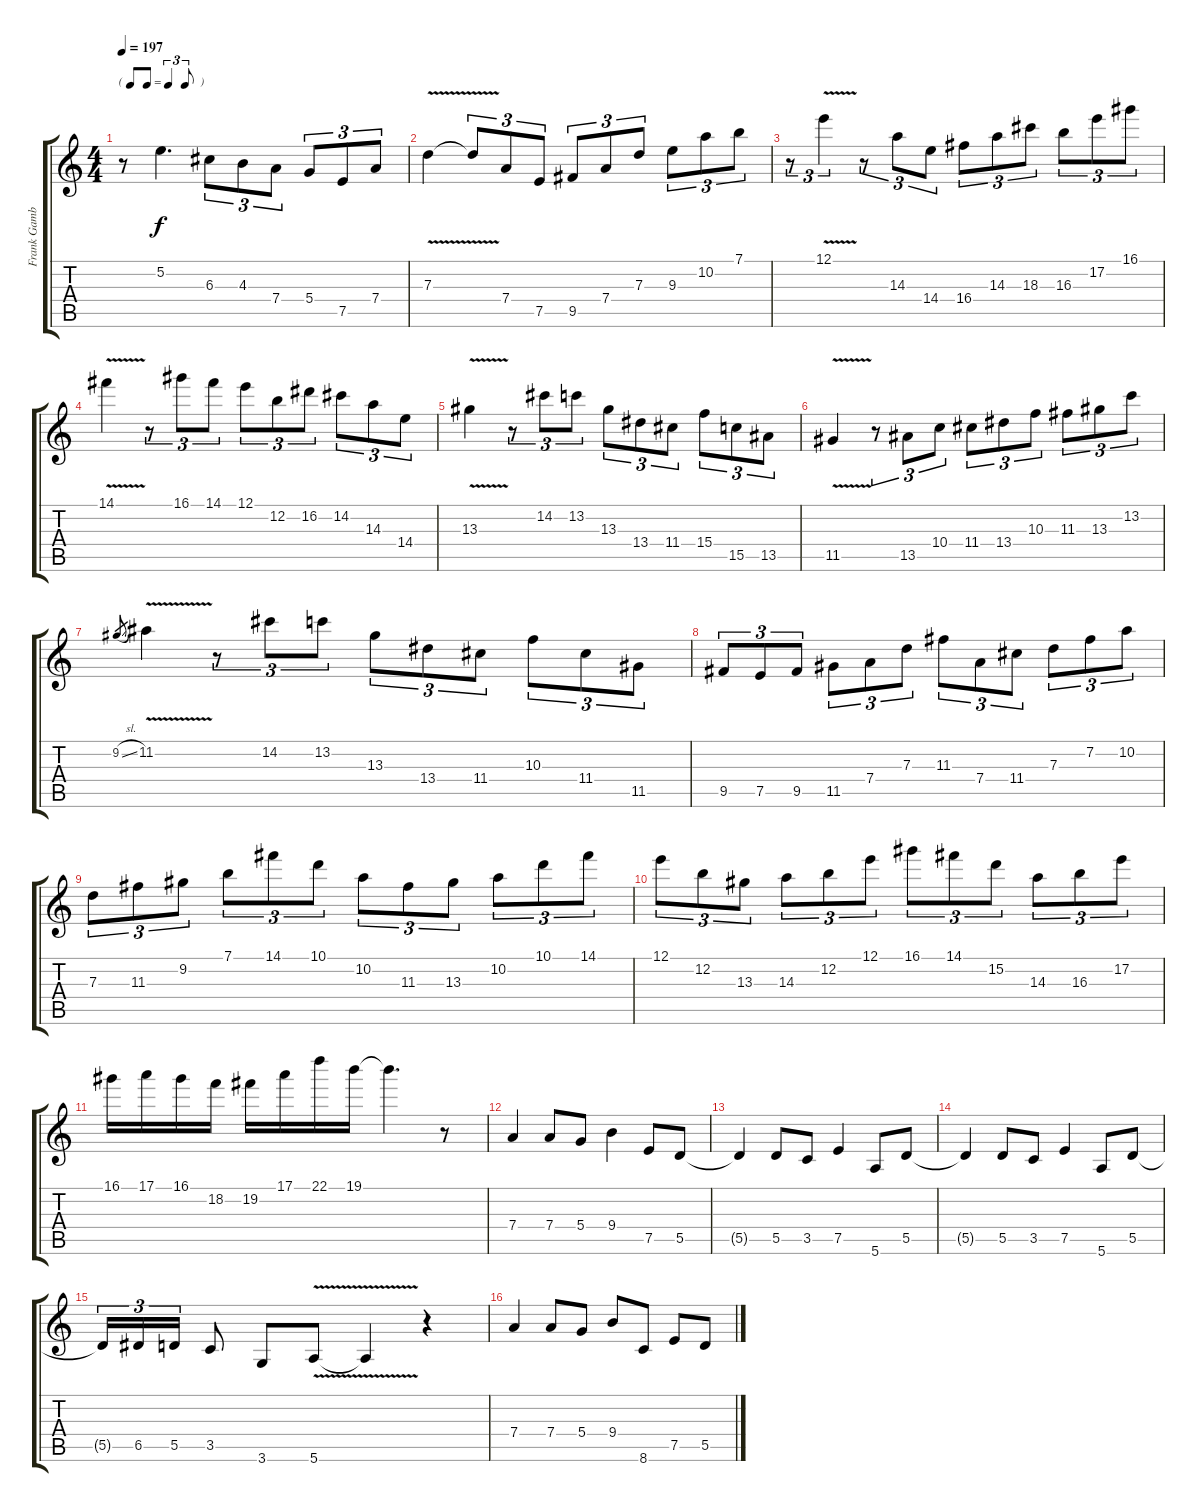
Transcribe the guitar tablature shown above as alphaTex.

\track ("Frank Gambale Lead" "Frank Gamb") {instrument overdrivenguitar}
\staff {score tabs}
\tuning (E4 B3 G3 D3 A2 E2) {hide}
\ts (4 4)
\tf triplet8th
\tempo 197
\clef g2
\ks c
r.8{dy f} 5.2.4{d} 6.3.8{tu (3 2)} 4.3.8{tu (3 2)} 7.4.8{tu (3 2)} 5.4.8{tu (3 2)} 7.5.8{tu (3 2)} 7.4.8{tu (3 2)} |
7.3{v}.4 7.3{t}.8{tu (3 2)} 7.4.8{tu (3 2)} 7.5.8{tu (3 2)} 9.5.8{tu (3 2)} 7.4.8{tu (3 2)} 7.3.8{tu (3 2)} 9.3.8{tu (3 2)} 10.2.8{tu (3 2)} 7.1.8{tu (3 2)} |
r.8{tu (3 2)} 12.1{v}.4{tu (3 2)} r.8{tu (3 2)} 14.3.8{tu (3 2)} 14.4.8{tu (3 2)} 16.4.8{tu (3 2)} 14.3.8{tu (3 2)} 18.3.8{tu (3 2)} 16.3.8{tu (3 2)} 17.2.8{tu (3 2)} 16.1.8{tu (3 2)} |
14.1{v}.4 r.8{tu (3 2)} 16.1.8{tu (3 2)} 14.1.8{tu (3 2)} 12.1.8{tu (3 2)} 12.2.8{tu (3 2)} 16.2.8{tu (3 2)} 14.2.8{tu (3 2)} 14.3.8{tu (3 2)} 14.4.8{tu (3 2)} |
13.3{v}.4 r.8{tu (3 2)} 14.2.8{tu (3 2)} 13.2.8{tu (3 2)} 13.3.8{tu (3 2)} 13.4.8{tu (3 2)} 11.4.8{tu (3 2)} 15.4.8{tu (3 2)} 15.5.8{tu (3 2)} 13.5.8{tu (3 2)} |
11.5{v}.4 r.8{tu (3 2)} 13.5.8{tu (3 2)} 10.4.8{tu (3 2)} 11.4.8{tu (3 2)} 13.4.8{tu (3 2)} 10.3.8{tu (3 2)} 11.3.8{tu (3 2)} 13.3.8{tu (3 2)} 13.2.8{tu (3 2)} |
9.2{sl}.8{gr} 11.2{v}.4 r.8{tu (3 2)} 14.2.8{tu (3 2)} 13.2.8{tu (3 2)} 13.3.8{tu (3 2)} 13.4.8{tu (3 2)} 11.4.8{tu (3 2)} 10.3.8{tu (3 2)} 11.4.8{tu (3 2)} 11.5.8{tu (3 2)} |
9.5.8{tu (3 2)} 7.5.8{tu (3 2)} 9.5.8{tu (3 2)} 11.5.8{tu (3 2)} 7.4.8{tu (3 2)} 7.3.8{tu (3 2)} 11.3.8{tu (3 2)} 7.4.8{tu (3 2)} 11.4.8{tu (3 2)} 7.3.8{tu (3 2)} 7.2.8{tu (3 2)} 10.2.8{tu (3 2)} |
7.3.8{tu (3 2)} 11.3.8{tu (3 2)} 9.2.8{tu (3 2)} 7.1.8{tu (3 2)} 14.1.8{tu (3 2)} 10.1.8{tu (3 2)} 10.2.8{tu (3 2)} 11.3.8{tu (3 2)} 13.3.8{tu (3 2)} 10.2.8{tu (3 2)} 10.1.8{tu (3 2)} 14.1.8{tu (3 2)} |
12.1.8{tu (3 2)} 12.2.8{tu (3 2)} 13.3.8{tu (3 2)} 14.3.8{tu (3 2)} 12.2.8{tu (3 2)} 12.1.8{tu (3 2)} 16.1.8{tu (3 2)} 14.1.8{tu (3 2)} 15.2.8{tu (3 2)} 14.3.8{tu (3 2)} 16.3.8{tu (3 2)} 17.2.8{tu (3 2)} |
16.1.16 17.1.16 16.1.16 18.2.16 19.2.16 17.1.16 22.1.16 19.1.16 19.1{t}.4{d} r.8 |
7.4.4 7.4.8 5.4.8 9.4.4 7.5.8 5.5.8 |
5.5{t}.4 5.5.8 3.5.8 7.5.4 5.6.8 5.5.8 |
5.5{t}.4 5.5.8 3.5.8 7.5.4 5.6.8 5.5.8 |
5.5{t}.16{tu (3 2)} 6.5.16{tu (3 2)} 5.5.16{tu (3 2)} 3.5.8 3.6.8 5.6{v}.8 5.6{t}.4 r.4 |
7.4.4 7.4.8 5.4.8 9.4.8 8.6.8 7.5.8 5.5.8
